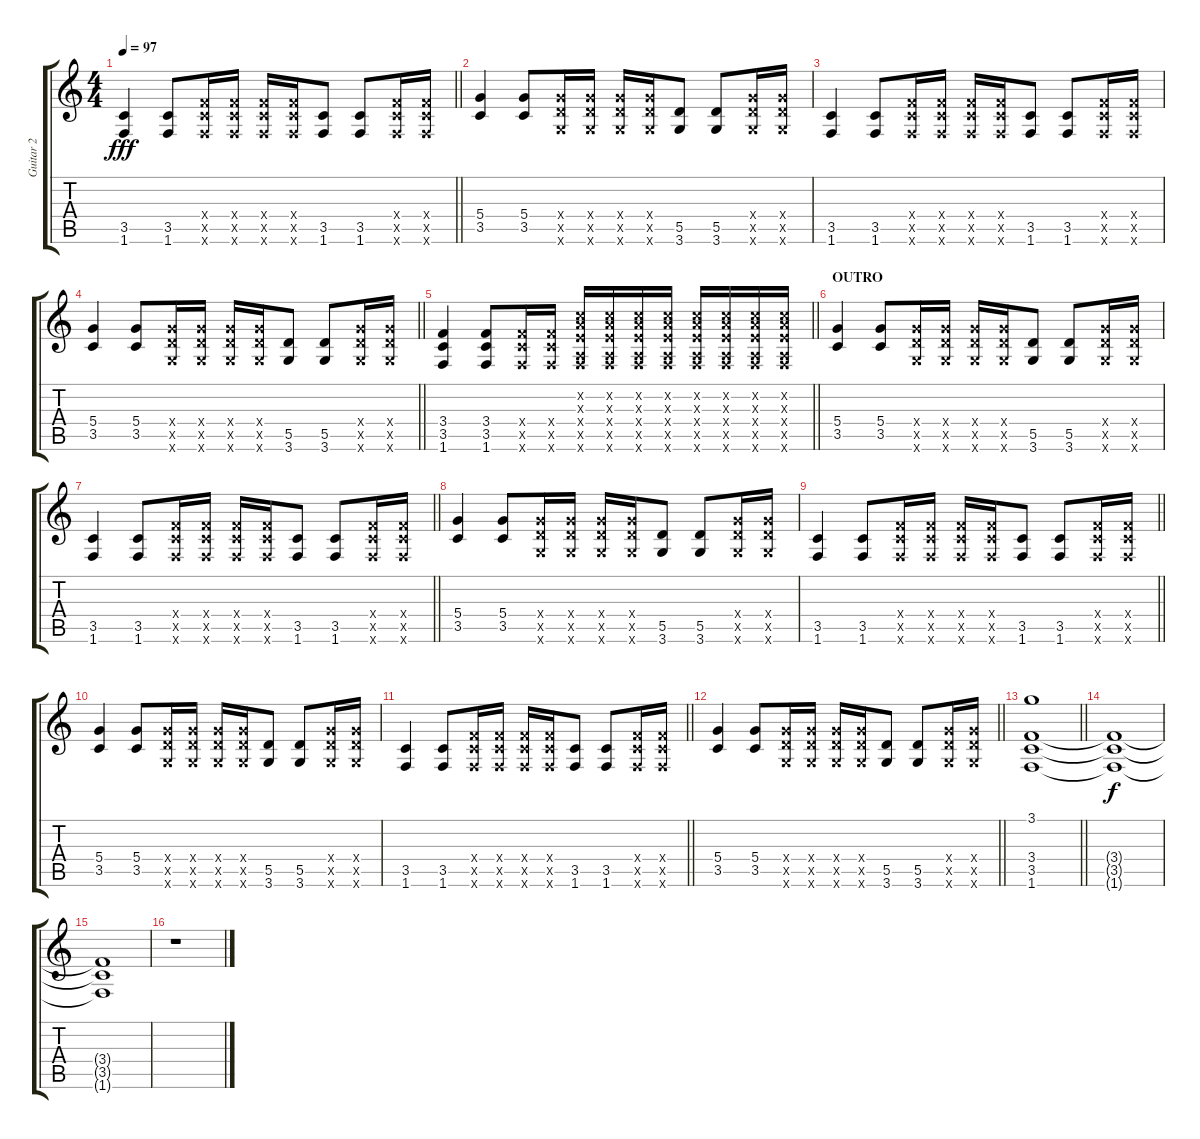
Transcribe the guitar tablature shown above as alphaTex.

\track ("Guitar 2" "Guitar 2") {instrument distortionguitar}
\staff {score tabs}
\tuning (E4 B3 G3 D3 A2 E2) {hide}
\ts (4 4)
\tempo 97
\clef g2
\barLineRight lightlight
\ks c
(3.5 1.6).4{dy fff} (3.5 1.6).8 (3.4{x} 3.5{x} 1.6{x}).16 (3.4{x} 3.5{x} 1.6{x}).16 (3.4{x} 3.5{x} 1.6{x}).16 (3.4{x} 3.5{x} 1.6{x}).16 (3.5 1.6).8 (3.5 1.6).8 (3.4{x} 3.5{x} 1.6{x}).16 (3.4{x} 3.5{x} 1.6{x}).16 |
(5.4 3.5).4 (5.4 3.5).8 (5.4{x} 5.5{x} 3.6{x}).16 (5.4{x} 5.5{x} 3.6{x}).16 (5.4{x} 5.5{x} 3.6{x}).16 (5.4{x} 5.5{x} 3.6{x}).16 (5.5 3.6).8 (5.5 3.6).8 (5.4{x} 5.5{x} 3.6{x}).16 (5.4{x} 5.5{x} 3.6{x}).16 |
(3.5 1.6).4 (3.5 1.6).8 (3.4{x} 3.5{x} 1.6{x}).16 (3.4{x} 3.5{x} 1.6{x}).16 (3.4{x} 3.5{x} 1.6{x}).16 (3.4{x} 3.5{x} 1.6{x}).16 (3.5 1.6).8 (3.5 1.6).8 (3.4{x} 3.5{x} 1.6{x}).16 (3.4{x} 3.5{x} 1.6{x}).16 |
\barLineRight lightlight
(5.4 3.5).4 (5.4 3.5).8 (5.4{x} 5.5{x} 3.6{x}).16 (5.4{x} 5.5{x} 3.6{x}).16 (5.4{x} 5.5{x} 3.6{x}).16 (5.4{x} 5.5{x} 3.6{x}).16 (5.5 3.6).8 (5.5 3.6).8 (5.4{x} 5.5{x} 3.6{x}).16 (5.4{x} 5.5{x} 3.6{x}).16 |
\barLineRight lightlight
(3.4 3.5 1.6).4 (3.4 3.5 1.6).8 (3.4{x} 3.5{x} 1.6{x}).16 (3.4{x} 3.5{x} 1.6{x}).16 (1.2{x} 2.3{x} 2.4{x} 0.5{x} 1.6{x}).16 (1.2{x} 2.3{x} 2.4{x} 0.5{x} 1.6{x}).16 (1.2{x} 2.3{x} 2.4{x} 0.5{x} 1.6{x}).16 (1.2{x} 2.3{x} 2.4{x} 0.5{x} 1.6{x}).16 (1.2{x} 2.3{x} 2.4{x} 0.5{x} 1.6{x}).16 (1.2{x} 2.3{x} 2.4{x} 0.5{x} 1.6{x}).16 (1.2{x} 2.3{x} 2.4{x} 0.5{x} 1.6{x}).16 (1.2{x} 2.3{x} 2.4{x} 0.5{x} 1.6{x}).16 |
\section ("" "OUTRO")
(5.4 3.5).4{instrument distortionguitar} (5.4 3.5).8 (5.4{x} 5.5{x} 3.6{x}).16 (5.4{x} 5.5{x} 3.6{x}).16 (5.4{x} 5.5{x} 3.6{x}).16 (5.4{x} 5.5{x} 3.6{x}).16 (5.5 3.6).8 (5.5 3.6).8 (5.4{x} 5.5{x} 3.6{x}).16 (5.4{x} 5.5{x} 3.6{x}).16 |
\barLineRight lightlight
(3.5 1.6).4 (3.5 1.6).8 (3.4{x} 3.5{x} 1.6{x}).16 (3.4{x} 3.5{x} 1.6{x}).16 (3.4{x} 3.5{x} 1.6{x}).16 (3.4{x} 3.5{x} 1.6{x}).16 (3.5 1.6).8 (3.5 1.6).8 (3.4{x} 3.5{x} 1.6{x}).16 (3.4{x} 3.5{x} 1.6{x}).16 |
(5.4 3.5).4 (5.4 3.5).8 (5.4{x} 5.5{x} 3.6{x}).16 (5.4{x} 5.5{x} 3.6{x}).16 (5.4{x} 5.5{x} 3.6{x}).16 (5.4{x} 5.5{x} 3.6{x}).16 (5.5 3.6).8 (5.5 3.6).8 (5.4{x} 5.5{x} 3.6{x}).16 (5.4{x} 5.5{x} 3.6{x}).16 |
\barLineRight lightlight
(3.5 1.6).4 (3.5 1.6).8 (3.4{x} 3.5{x} 1.6{x}).16 (3.4{x} 3.5{x} 1.6{x}).16 (3.4{x} 3.5{x} 1.6{x}).16 (3.4{x} 3.5{x} 1.6{x}).16 (3.5 1.6).8 (3.5 1.6).8 (3.4{x} 3.5{x} 1.6{x}).16 (3.4{x} 3.5{x} 1.6{x}).16 |
(5.4 3.5).4 (5.4 3.5).8 (5.4{x} 5.5{x} 3.6{x}).16 (5.4{x} 5.5{x} 3.6{x}).16 (5.4{x} 5.5{x} 3.6{x}).16 (5.4{x} 5.5{x} 3.6{x}).16 (5.5 3.6).8 (5.5 3.6).8 (5.4{x} 5.5{x} 3.6{x}).16 (5.4{x} 5.5{x} 3.6{x}).16 |
\barLineRight lightlight
(3.5 1.6).4 (3.5 1.6).8 (3.4{x} 3.5{x} 1.6{x}).16 (3.4{x} 3.5{x} 1.6{x}).16 (3.4{x} 3.5{x} 1.6{x}).16 (3.4{x} 3.5{x} 1.6{x}).16 (3.5 1.6).8 (3.5 1.6).8 (3.4{x} 3.5{x} 1.6{x}).16 (3.4{x} 3.5{x} 1.6{x}).16 |
\barLineRight lightlight
(5.4 3.5).4 (5.4 3.5).8 (5.4{x} 5.5{x} 3.6{x}).16 (5.4{x} 5.5{x} 3.6{x}).16 (5.4{x} 5.5{x} 3.6{x}).16 (5.4{x} 5.5{x} 3.6{x}).16 (5.5 3.6).8 (5.5 3.6).8 (5.4{x} 5.5{x} 3.6{x}).16 (5.4{x} 5.5{x} 3.6{x}).16 |
\barLineRight lightlight
(3.1 3.4 3.5 1.6).1{volume 0} |
(3.4{t} 3.5{t} 1.6{t}).1{dy f} |
(3.4{t} 3.5{t} 1.6{t}).1 |
r.1
